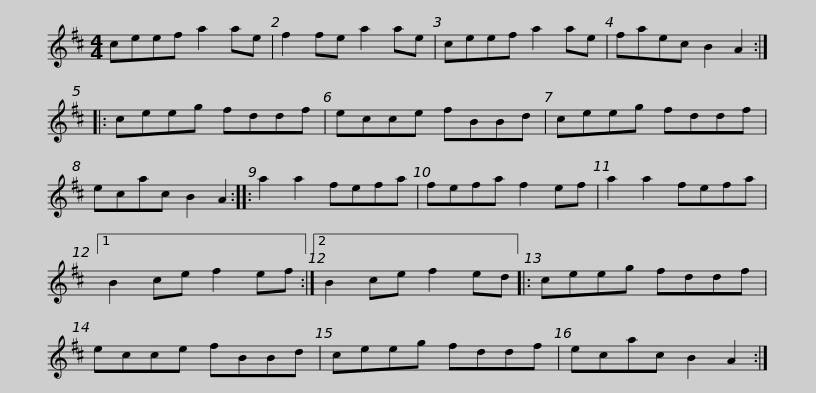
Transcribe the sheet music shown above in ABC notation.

X:1
L:1/8
M:4/4
I:linebreak $
K:D
V:1 treble
V:1
 ceef a2 ae | f2 fe a2 ae | ceef a2 ae | faec B2 A2 :: ceeg fddf | %5
 ecce fBBd |$ ceeg fddf | ecac B2 A2 :: a2 a2 fefa | fefa f2 ef | %10
 a2 a2 fefa |1 B2 ce f2 ef :|2$ B2 ce f2 ed |: ceeg fddf | ecce fBBd | %15
 ceeg fddf | ecac B2 A2 :| %17
